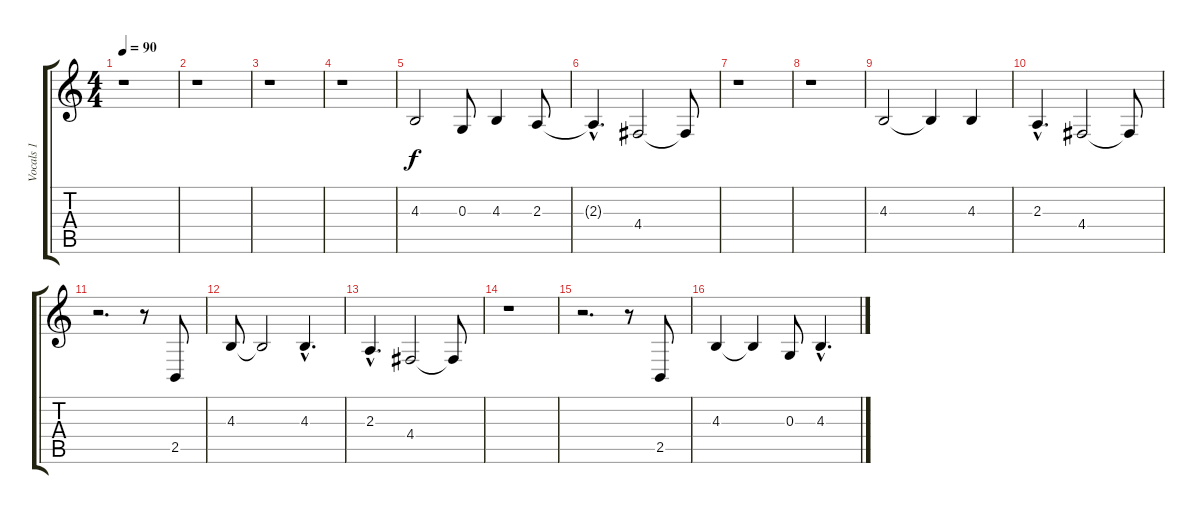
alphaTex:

\track ("Vocals 1" "Vocals 1") {instrument bassoon}
\staff {score tabs}
\tuning (E4 B3 G3 D3 A2 E2) {hide}
\ts (4 4)
\tempo 90
\clef g2
\ks c
r.1{dy f instrument bassoon} |
r.1 |
r.1 |
r.1 |
4.3.2 0.3.8 4.3.4 2.3.8 |
2.3{hac t}.4{d} 4.4.2 4.4{t}.8 |
r.1 |
r.1 |
4.3.2 4.3{t}.4 4.3.4 |
2.3{hac}.4{d} 4.4.2 4.4{t}.8 |
r.2{d} r.8 2.5.8 |
4.3.8 4.3{t}.2 4.3{hac}.4{d} |
2.3{hac}.4{d} 4.4.2 4.4{t}.8 |
r.1 |
r.2{d} r.8 2.5.8 |
4.3.4 4.3{t}.4 0.3.8 4.3{hac}.4{d}
